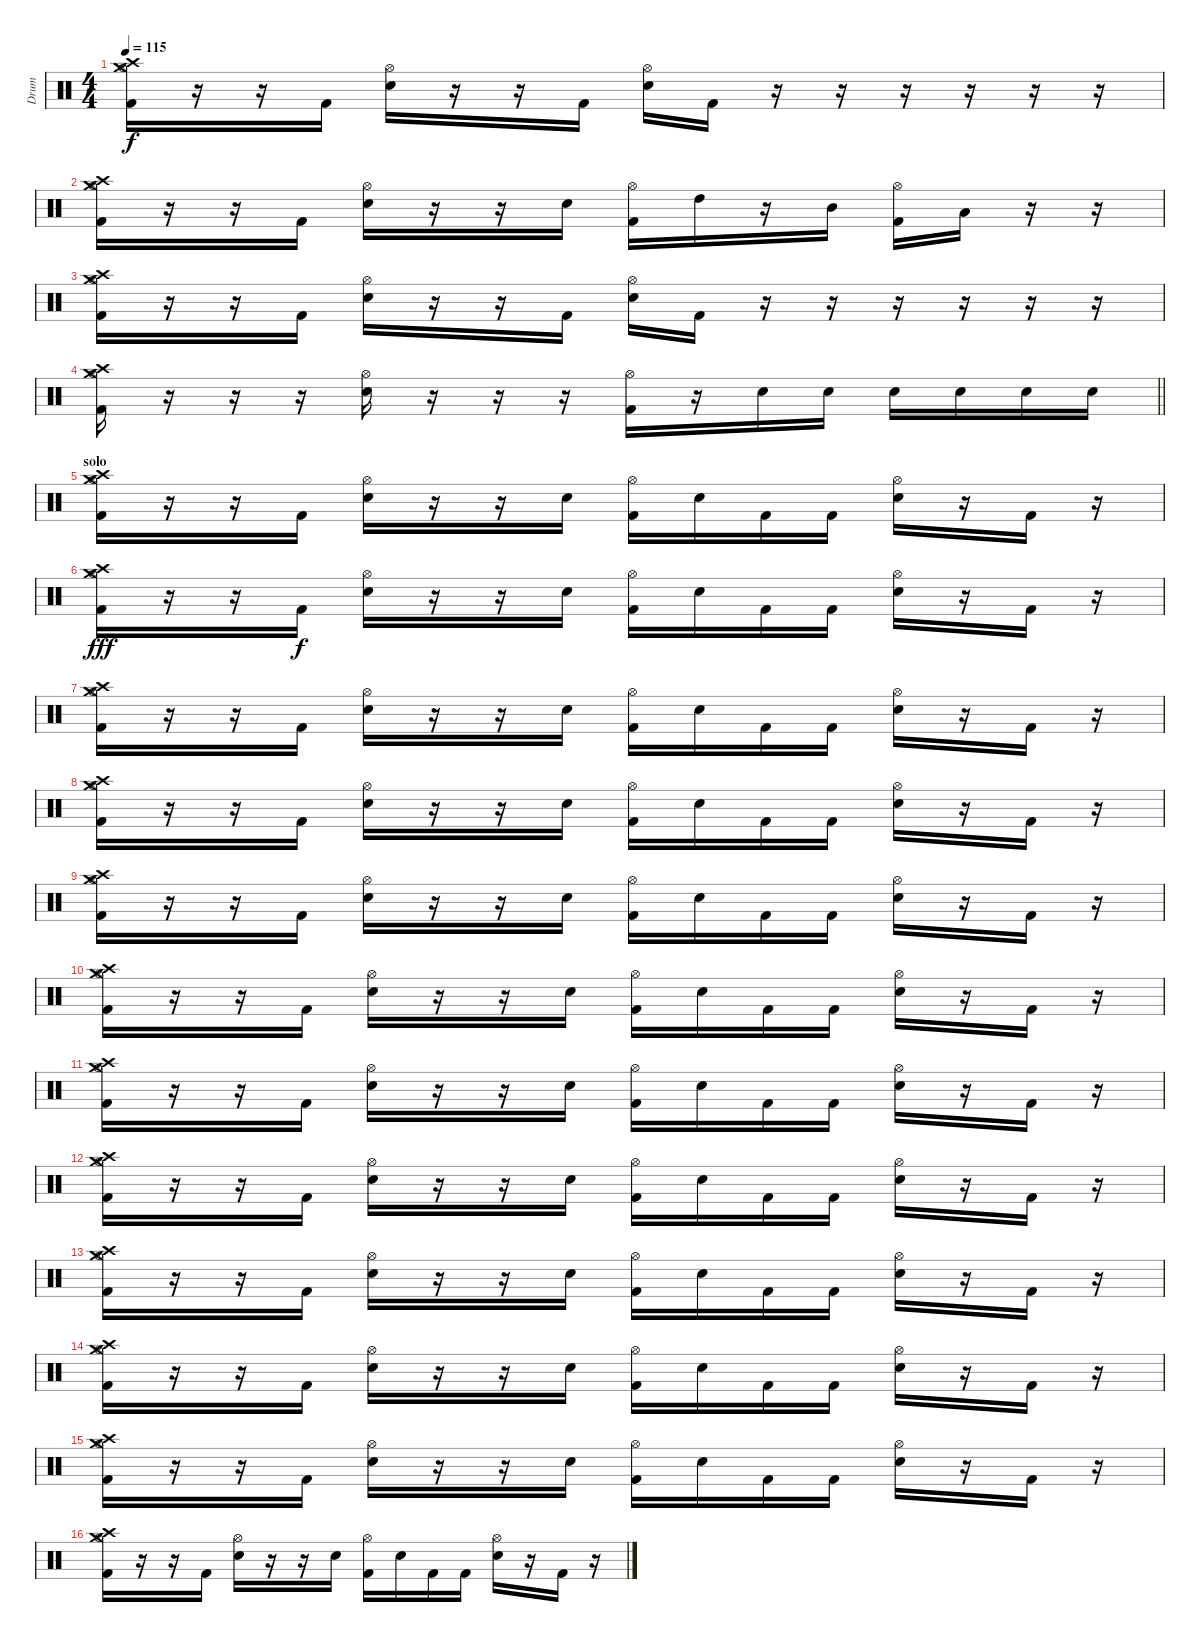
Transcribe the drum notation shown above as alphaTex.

\track ("Drum" "Drum") {instrument percussion}
\staff {score}
\articulation defaults
\ts (4 4)
\tempo 115
\clef neutral
\ks c
("Hi-Hat (open)" "Kick (hit) 2" "Crash high (hit)" "Crash medium (hit)").16{dy f} r.16 r.16 "Kick (hit) 2".16 ("Hi-Hat (open)" "Electric Snare (hit)").16 r.16 r.16 "Kick (hit) 2".16 ("Hi-Hat (open)" "Electric Snare (hit)").16 "Kick (hit) 2".16 r.16 r.16 r.16 r.16 r.16 r.16 |
("Hi-Hat (open)" "Kick (hit) 2" "Crash high (hit)" "Crash medium (hit)").16 r.16 r.16 "Kick (hit) 2".16 ("Hi-Hat (open)" "Electric Snare (hit)").16 r.16 r.16 "Electric Snare (hit)".16 ("Hi-Hat (open)" "Kick (hit) 2").16 "High Tom (hit)".16 r.16 "Mid Tom (hit)".16 ("Hi-Hat (open)" "Kick (hit) 2").16 "Low Floor Tom (hit)".16 r.16 r.16 |
("Hi-Hat (open)" "Kick (hit) 2" "Crash high (hit)" "Crash medium (hit)").16 r.16 r.16 "Kick (hit) 2".16 ("Hi-Hat (open)" "Electric Snare (hit)").16 r.16 r.16 "Kick (hit) 2".16 ("Hi-Hat (open)" "Electric Snare (hit)").16 "Kick (hit) 2".16 r.16 r.16 r.16 r.16 r.16 r.16 |
\barLineRight lightlight
("Hi-Hat (open)" "Kick (hit) 2" "Crash high (hit)" "Crash medium (hit)").16 r.16 r.16 r.16 ("Hi-Hat (open)" "Electric Snare (hit)").16 r.16 r.16 r.16 ("Hi-Hat (open)" "Kick (hit) 2").16 r.16 "Electric Snare (hit)".16 "Electric Snare (hit)".16 "Electric Snare (hit)".16 "Electric Snare (hit)".16 "Electric Snare (hit)".16 "Electric Snare (hit)".16 |
\section ("" "solo")
("Hi-Hat (open)" "Kick (hit) 2" "Crash high (hit)" "Crash medium (hit)").16 r.16 r.16 "Kick (hit) 2".16 ("Hi-Hat (open)" "Electric Snare (hit)").16 r.16 r.16 "Electric Snare (hit)".16 ("Hi-Hat (open)" "Kick (hit) 2").16 "Electric Snare (hit)".16 "Kick (hit) 2".16 "Kick (hit) 2".16 ("Hi-Hat (open)" "Electric Snare (hit)").16 r.16 "Kick (hit) 2".16 r.16 |
("Hi-Hat (open)" "Kick (hit) 2" "Crash high (hit)" "Crash medium (hit)").16{dy fff} r.16 r.16 "Kick (hit) 2".16{dy f} ("Hi-Hat (open)" "Electric Snare (hit)").16 r.16 r.16 "Electric Snare (hit)".16 ("Hi-Hat (open)" "Kick (hit) 2").16 "Electric Snare (hit)".16 "Kick (hit) 2".16 "Kick (hit) 2".16 ("Hi-Hat (open)" "Electric Snare (hit)").16 r.16 "Kick (hit) 2".16 r.16 |
("Hi-Hat (open)" "Kick (hit) 2" "Crash high (hit)" "Crash medium (hit)").16 r.16 r.16 "Kick (hit) 2".16 ("Hi-Hat (open)" "Electric Snare (hit)").16 r.16 r.16 "Electric Snare (hit)".16 ("Hi-Hat (open)" "Kick (hit) 2").16 "Electric Snare (hit)".16 "Kick (hit) 2".16 "Kick (hit) 2".16 ("Hi-Hat (open)" "Electric Snare (hit)").16 r.16 "Kick (hit) 2".16 r.16 |
("Hi-Hat (open)" "Kick (hit) 2" "Crash high (hit)" "Crash medium (hit)").16 r.16 r.16 "Kick (hit) 2".16 ("Hi-Hat (open)" "Electric Snare (hit)").16 r.16 r.16 "Electric Snare (hit)".16 ("Hi-Hat (open)" "Kick (hit) 2").16 "Electric Snare (hit)".16 "Kick (hit) 2".16 "Kick (hit) 2".16 ("Hi-Hat (open)" "Electric Snare (hit)").16 r.16 "Kick (hit) 2".16 r.16 |
("Hi-Hat (open)" "Kick (hit) 2" "Crash high (hit)" "Crash medium (hit)").16 r.16 r.16 "Kick (hit) 2".16 ("Hi-Hat (open)" "Electric Snare (hit)").16 r.16 r.16 "Electric Snare (hit)".16 ("Hi-Hat (open)" "Kick (hit) 2").16 "Electric Snare (hit)".16 "Kick (hit) 2".16 "Kick (hit) 2".16 ("Hi-Hat (open)" "Electric Snare (hit)").16 r.16 "Kick (hit) 2".16 r.16 |
("Hi-Hat (open)" "Kick (hit) 2" "Crash high (hit)" "Crash medium (hit)").16 r.16 r.16 "Kick (hit) 2".16 ("Hi-Hat (open)" "Electric Snare (hit)").16 r.16 r.16 "Electric Snare (hit)".16 ("Hi-Hat (open)" "Kick (hit) 2").16 "Electric Snare (hit)".16 "Kick (hit) 2".16 "Kick (hit) 2".16 ("Hi-Hat (open)" "Electric Snare (hit)").16 r.16 "Kick (hit) 2".16 r.16 |
("Hi-Hat (open)" "Kick (hit) 2" "Crash high (hit)" "Crash medium (hit)").16 r.16 r.16 "Kick (hit) 2".16 ("Hi-Hat (open)" "Electric Snare (hit)").16 r.16 r.16 "Electric Snare (hit)".16 ("Hi-Hat (open)" "Kick (hit) 2").16 "Electric Snare (hit)".16 "Kick (hit) 2".16 "Kick (hit) 2".16 ("Hi-Hat (open)" "Electric Snare (hit)").16 r.16 "Kick (hit) 2".16 r.16 |
("Hi-Hat (open)" "Kick (hit) 2" "Crash high (hit)" "Crash medium (hit)").16 r.16 r.16 "Kick (hit) 2".16 ("Hi-Hat (open)" "Electric Snare (hit)").16 r.16 r.16 "Electric Snare (hit)".16 ("Hi-Hat (open)" "Kick (hit) 2").16 "Electric Snare (hit)".16 "Kick (hit) 2".16 "Kick (hit) 2".16 ("Hi-Hat (open)" "Electric Snare (hit)").16 r.16 "Kick (hit) 2".16 r.16 |
("Hi-Hat (open)" "Kick (hit) 2" "Crash high (hit)" "Crash medium (hit)").16 r.16 r.16 "Kick (hit) 2".16 ("Hi-Hat (open)" "Electric Snare (hit)").16 r.16 r.16 "Electric Snare (hit)".16 ("Hi-Hat (open)" "Kick (hit) 2").16 "Electric Snare (hit)".16 "Kick (hit) 2".16 "Kick (hit) 2".16 ("Hi-Hat (open)" "Electric Snare (hit)").16 r.16 "Kick (hit) 2".16 r.16 |
("Hi-Hat (open)" "Kick (hit) 2" "Crash high (hit)" "Crash medium (hit)").16 r.16 r.16 "Kick (hit) 2".16 ("Hi-Hat (open)" "Electric Snare (hit)").16 r.16 r.16 "Electric Snare (hit)".16 ("Hi-Hat (open)" "Kick (hit) 2").16 "Electric Snare (hit)".16 "Kick (hit) 2".16 "Kick (hit) 2".16 ("Hi-Hat (open)" "Electric Snare (hit)").16 r.16 "Kick (hit) 2".16 r.16 |
("Hi-Hat (open)" "Kick (hit) 2" "Crash high (hit)" "Crash medium (hit)").16 r.16 r.16 "Kick (hit) 2".16 ("Hi-Hat (open)" "Electric Snare (hit)").16 r.16 r.16 "Electric Snare (hit)".16 ("Hi-Hat (open)" "Kick (hit) 2").16 "Electric Snare (hit)".16 "Kick (hit) 2".16 "Kick (hit) 2".16 ("Hi-Hat (open)" "Electric Snare (hit)").16 r.16 "Kick (hit) 2".16 r.16 |
("Hi-Hat (open)" "Kick (hit) 2" "Crash high (hit)" "Crash medium (hit)").16 r.16 r.16 "Kick (hit) 2".16 ("Hi-Hat (open)" "Electric Snare (hit)").16 r.16 r.16 "Electric Snare (hit)".16 ("Hi-Hat (open)" "Kick (hit) 2").16 "Electric Snare (hit)".16 "Kick (hit) 2".16 "Kick (hit) 2".16 ("Hi-Hat (open)" "Electric Snare (hit)").16 r.16 "Kick (hit) 2".16 r.16
